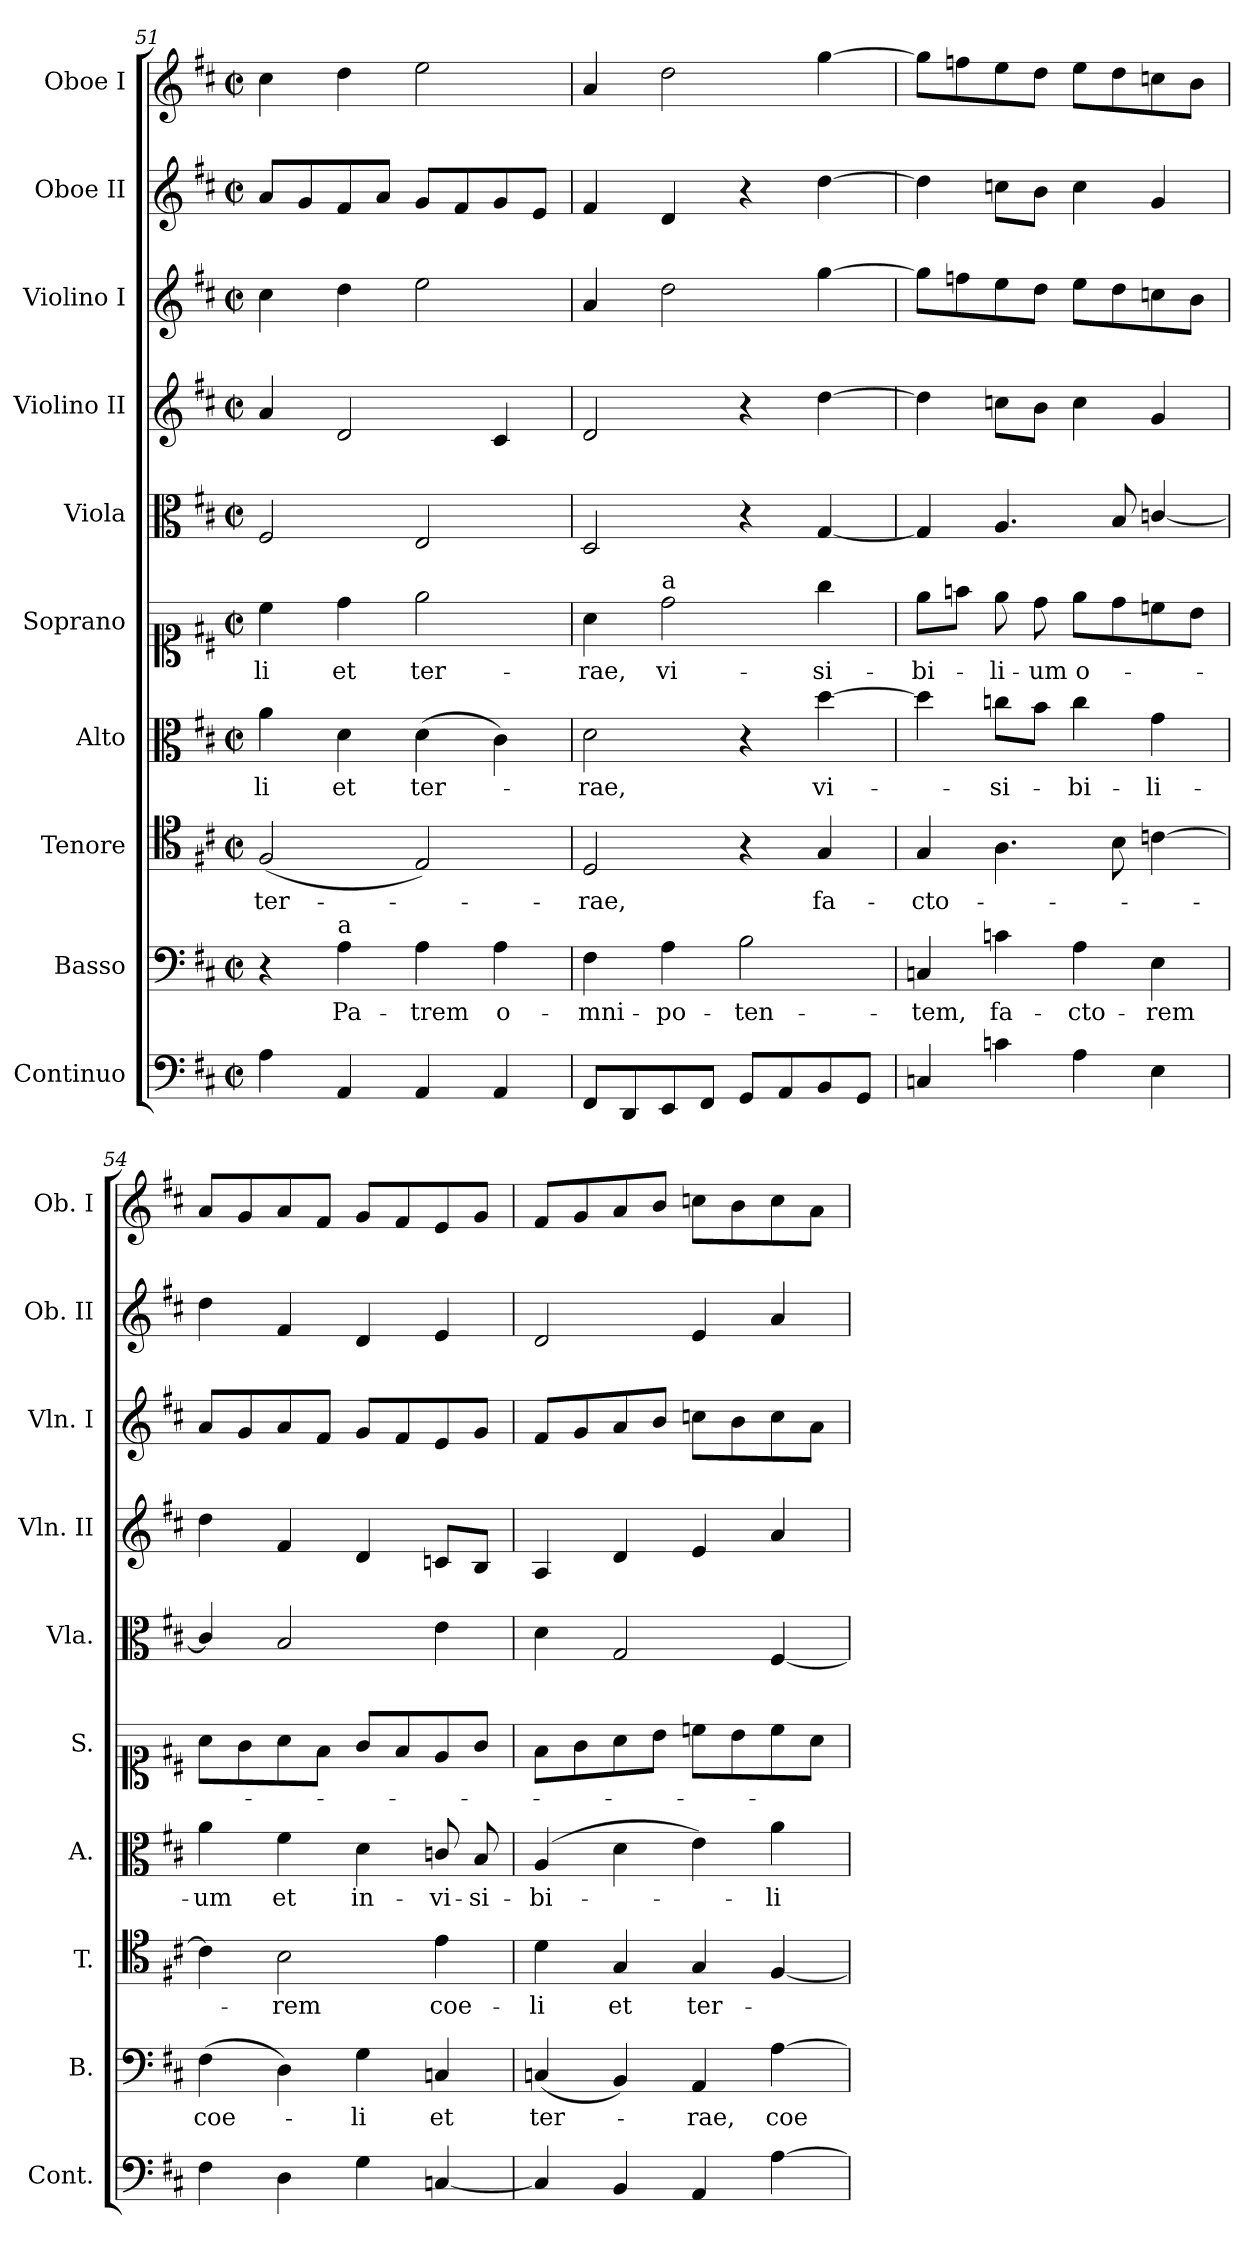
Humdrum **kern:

**kern	**kern	**text	**kern	**text	**kern	**text	**kern	**text	**kern	**kern	**kern	**kern	**kern
*part10	*part9	*part9	*part8	*part8	*part7	*part7	*part6	*part6	*part5	*part4	*part3	*part2	*part1
*staff10	*staff9	*staff9	*staff8	*staff8	*staff7	*staff7	*staff6	*staff6	*staff5	*staff4	*staff3	*staff2	*staff1
*I"Continuo	*I"Basso	*	*I"Tenore	*	*I"Alto	*	*I"Soprano	*	*I"Viola	*I"Violino II	*I"Violino I	*I"Oboe II	*I"Oboe I
*I'Cont.	*I'B.	*	*I'T.	*	*I'A.	*	*I'S.	*	*I'Vla.	*I'Vln. II	*I'Vln. I	*I'Ob. II	*I'Ob. I
*clefF4	*clefF4	*	*clefC4	*	*clefC3	*	*clefC1	*	*clefC3	*clefG2	*clefG2	*clefG2	*clefG2
*k[f#c#]	*k[f#c#]	*	*k[f#c#]	*	*k[f#c#]	*	*k[f#c#]	*	*k[f#c#]	*k[f#c#]	*k[f#c#]	*k[f#c#]	*k[f#c#]
*M2/2	*M2/2	*	*M2/2	*	*M2/2	*	*M2/2	*	*M2/2	*M2/2	*M2/2	*M2/2	*M2/2
*met(c|)	*met(c|)	*	*met(c|)	*	*met(c|)	*	*met(c|)	*	*met(c|)	*met(c|)	*met(c|)	*met(c|)	*met(c|)
=51	=51	=51	=51	=51	=51	=51	=51	=51	=51	=51	=51	=51	=51
4A\	4r	.	(2F#/	ter-	4a\	-li	4cc#\	-li	2F#/	4a/	4cc#\	8a/L	4cc#\
.	.	.	.	.	.	.	.	.	.	.	.	8g/	.
!	!LO:TX:a:t=a	!	!	!	!	!	!	!	!	!	!	!	!
4AA/	4A\	Pa-	.	.	4d\	et	4dd\	et	.	2d/	4dd\	8f#/	4dd\
.	.	.	.	.	.	.	.	.	.	.	.	8a/J	.
4AA/	4A\	-trem	2E/)	.	(4d\	ter-	2ee\	ter-	2E/	.	2ee\	8g/L	2ee\
.	.	.	.	.	.	.	.	.	.	.	.	8f#/	.
4AA/	4A\	o-	.	.	4c#\)	.	.	.	.	4c#/	.	8g/	.
.	.	.	.	.	.	.	.	.	.	.	.	8e/J	.
=52	=52	=52	=52	=52	=52	=52	=52	=52	=52	=52	=52	=52	=52
8FF#/L	4F#\	-mni-	2D/	-rae,	2d\	-rae,	4a\	-rae,	2D/	2d/	4a/	4f#/	4a/
8DD/	.	.	.	.	.	.	.	.	.	.	.	.	.
!	!	!	!	!	!	!	!LO:TX:a:t=a	!	!	!	!	!	!
8EE/	4A\	-po-	.	.	.	.	2dd\	vi-	.	.	2dd\	4d/	2dd\
8FF#/J	.	.	.	.	.	.	.	.	.	.	.	.	.
8GG/L	2B\	-ten-	4r	.	4r	.	.	.	4r	4r	.	4r	.
8AA/	.	.	.	.	.	.	.	.	.	.	.	.	.
8BB/	.	.	4G/	fa-	[4dd\	vi-	4gg\	-si-	[4G/	[4dd\	[4gg\	[4dd\	[4gg\
8GG/J	.	.	.	.	.	.	.	.	.	.	.	.	.
=53	=53	=53	=53	=53	=53	=53	=53	=53	=53	=53	=53	=53	=53
4Cn/	4Cn/	-tem,	4G/	-cto-	4dd\]	.	8ee\L	-bi-	4G/]	4dd\]	8gg\L]	4dd\]	8gg\L]
.	.	.	.	.	.	.	8ffn\J	.	.	.	8ffn\	.	8ffn\
4cn\	4cn\	fa-	4.A\	.	8ccn\L	-si-	8ee\	-li-	4.A/	8ccn\L	8ee\	8ccn\L	8ee\
.	.	.	.	.	8b\J	.	8dd\	-um	.	8b\J	8dd\J	8b\J	8dd\J
4A\	4A\	-cto-	.	.	4cc\	-bi-	8ee\L	o-	.	4cc\	8ee\L	4cc\	8ee\L
.	.	.	8B\	.	.	.	8dd\	.	8B/	.	8dd\	.	8dd\
4E\	4E\	-rem	[4cn\	.	4g\	-li-	8ccn\	.	[4cn/	4g/	8ccn\	4g/	8ccn\
.	.	.	.	.	.	.	8b\J	.	.	.	8b\J	.	8b\J
=54	=54	=54	=54	=54	=54	=54	=54	=54	=54	=54	=54	=54	=54
4F#\	(4F#\	coe-	4c\]	.	4a\	-um	8a\L	.	4c/]	4dd\	8a/L	4dd\	8a/L
.	.	.	.	.	.	.	8g\	.	.	.	8g/	.	8g/
4D\	4D\)	.	2B\	-rem	4f#\	et	8a\	.	2B/	4f#/	8a/	4f#/	8a/
.	.	.	.	.	.	.	8f#\J	.	.	.	8f#/J	.	8f#/J
4G\	4G\	-li	.	.	4d\	in-	8g/L	.	.	4d/	8g/L	4d/	8g/L
.	.	.	.	.	.	.	8f#/	.	.	.	8f#/	.	8f#/
[4Cn/	4Cn/	et	4e\	coe-	8cn/	-vi-	8e/	.	4e\	8cn/L	8e/	4e/	8e/
.	.	.	.	.	8B/	-si-	8g/J	.	.	8B/J	8g/J	.	8g/J
=55	=55	=55	=55	=55	=55	=55	=55	=55	=55	=55	=55	=55	=55
4C/]	(4Cn/	ter-	4d\	-li	(4A/	-bi-	8f#\L	.	4d\	4A/	8f#/L	2d/	8f#/L
.	.	.	.	.	.	.	8g\	.	.	.	8g/	.	8g/
4BB/	4BB/)	.	4G/	et	4d\	.	8a\	.	2G/	4d/	8a/	.	8a/
.	.	.	.	.	.	.	8b\J	.	.	.	8b/J	.	8b/J
4AA/	4AA/	-rae,	4G/	ter-	4e\)	.	8ccn\L	.	.	4e/	8ccn\L	4e/	8ccn\L
.	.	.	.	.	.	.	8b\	.	.	.	8b\	.	8b\
[4A\	[4A\	coe-	[4F#/	.	4a\	-li-	8cc\	.	[4F#/	4a/	8cc\	4a/	8cc\
.	.	.	.	.	.	.	8a\J	.	.	.	8a\J	.	8a\J
=	=	=	=	=	=	=	=	=	=	=	=	=	=
*-	*-	*-	*-	*-	*-	*-	*-	*-	*-	*-	*-	*-	*-
